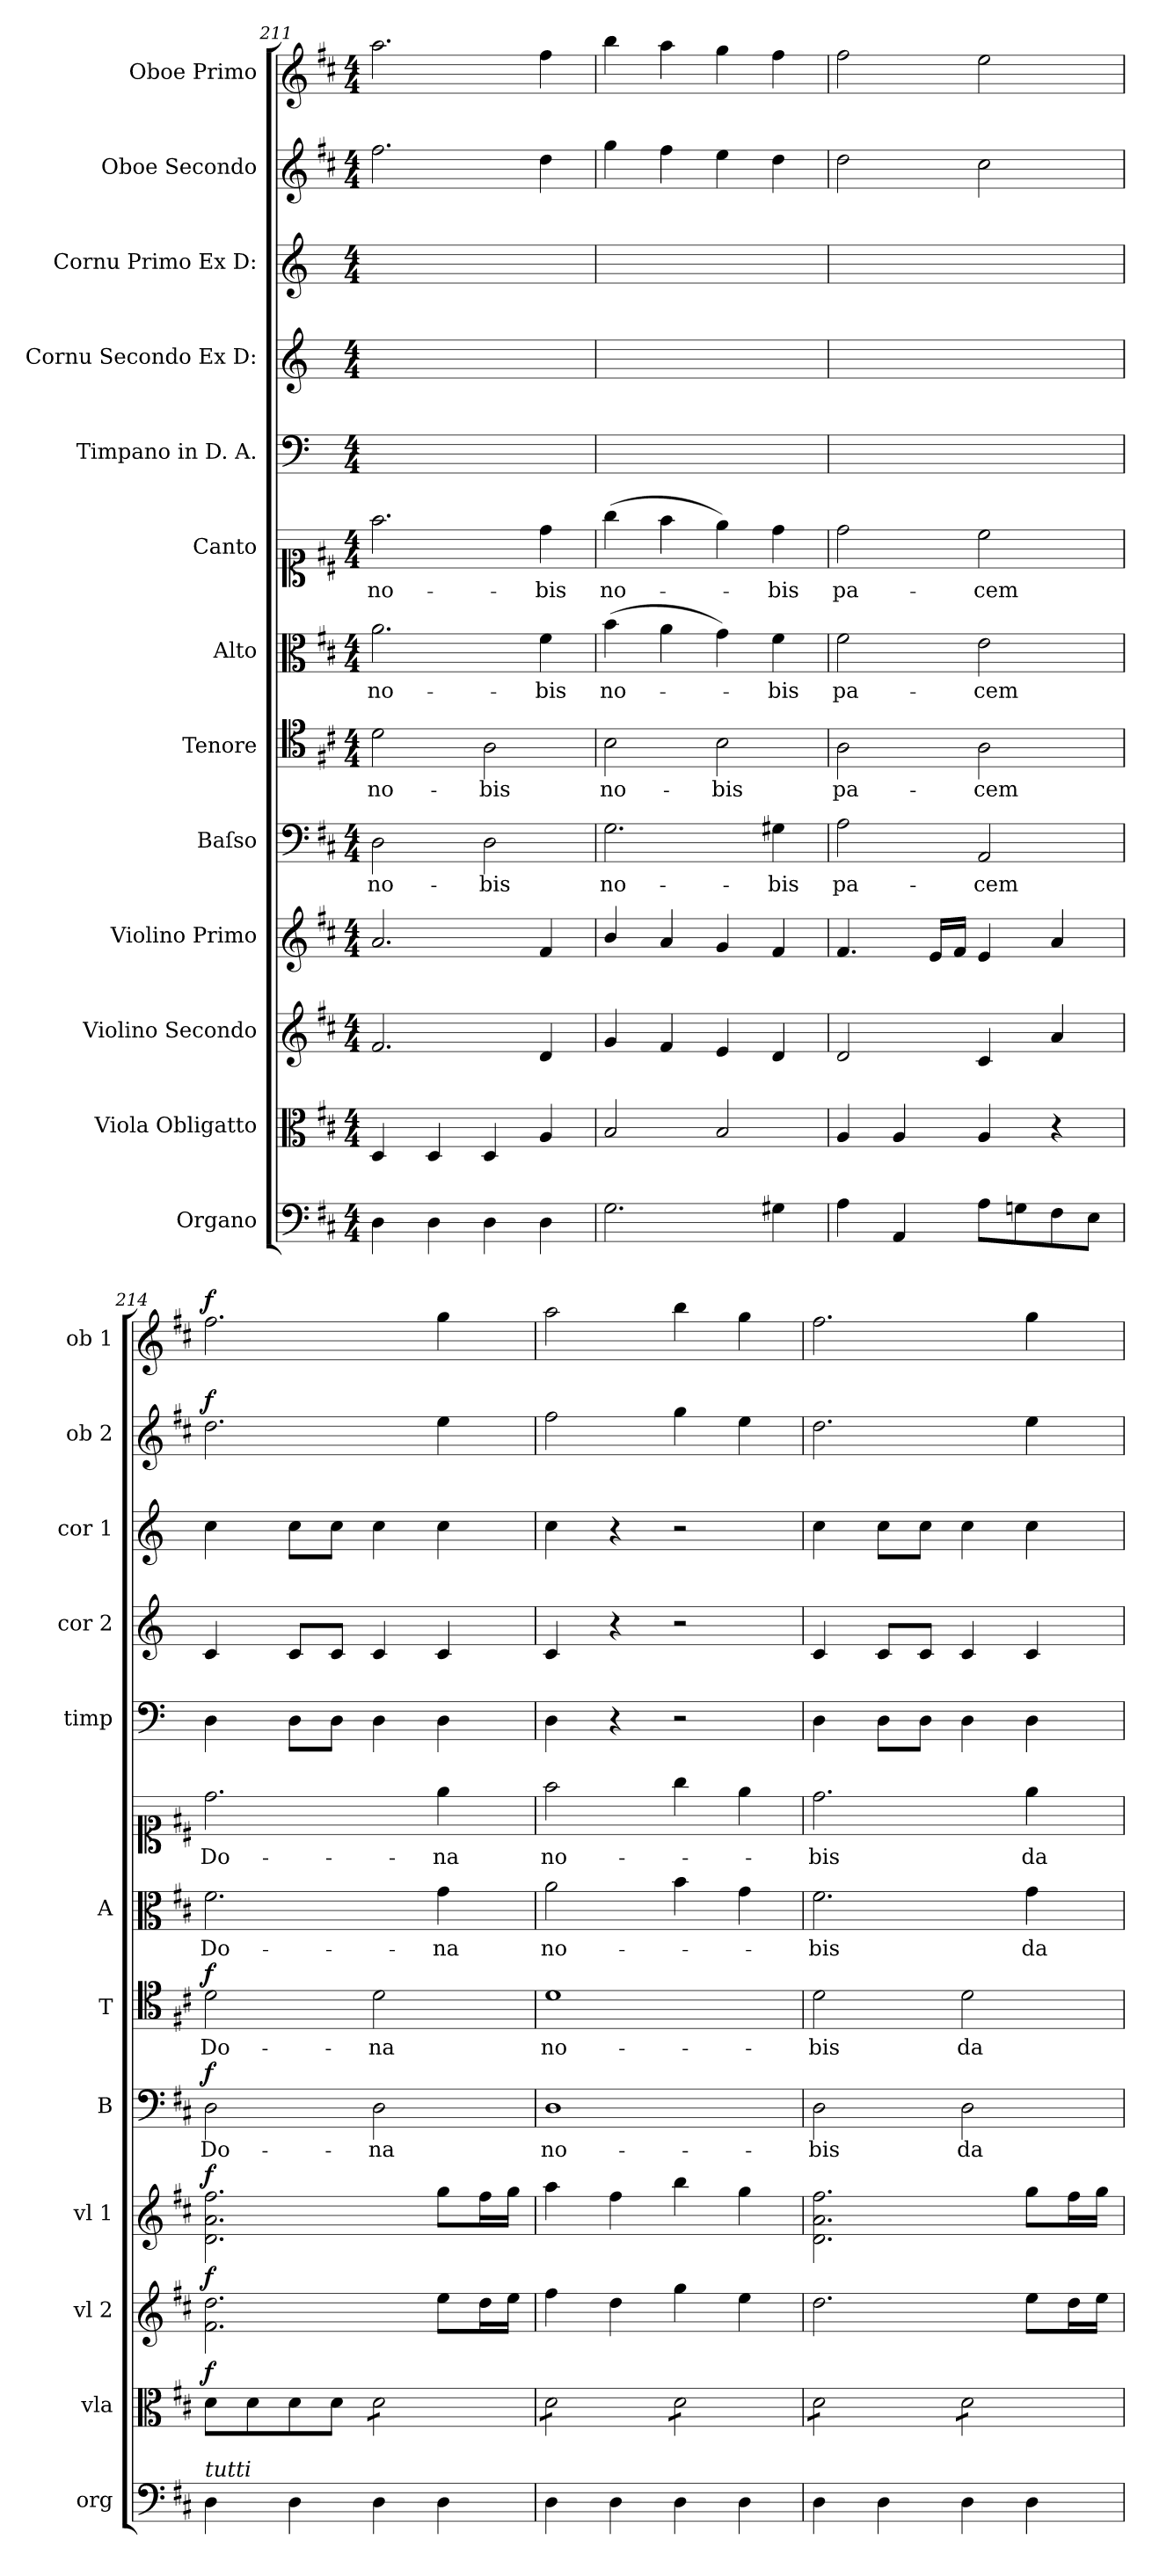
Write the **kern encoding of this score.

**kern	**kern	**dynam	**kern	**dynam	**kern	**dynam	**kern	**text	**dynam	**kern	**text	**dynam	**kern	**text	**kern	**text	**kern	**kern	**kern	**kern	**dynam	**kern	**dynam
*part13	*part12	*part12	*part11	*part11	*part10	*part10	*part9	*part9	*part9	*part8	*part8	*part8	*part7	*part7	*part6	*part6	*part5	*part4	*part3	*part2	*part2	*part1	*part1
*staff13	*staff12	*staff12	*staff11	*staff11	*staff10	*staff10	*staff9	*staff9	*staff9	*staff8	*staff8	*staff8	*staff7	*staff7	*staff6	*staff6	*staff5	*staff4	*staff3	*staff2	*staff2	*staff1	*staff1
*I"Organo	*I"Viola Obligatto	*	*I"Violino Secondo	*	*I"Violino Primo	*	*I"Baſso	*	*	*I"Tenore	*	*	*I"Alto	*	*I"Canto	*	*I"Timpano in D. A.	*I"Cornu Secondo Ex D:	*I"Cornu Primo Ex D:	*I"Oboe Secondo	*	*I"Oboe Primo	*
*I'org	*I'vla	*	*I'vl 2	*	*I'vl 1	*	*I'B	*	*	*I'T	*	*	*I'A	*	*	*	*I'timp	*I'cor 2	*I'cor 1	*I'ob 2	*	*I'ob 1	*
*clefF4	*clefC3	*	*clefG2	*	*clefG2	*	*clefF4	*	*	*clefC4	*	*	*clefC3	*	*clefC1	*	*clefF4	*clefG2	*clefG2	*clefG2	*	*clefG2	*
*	*	*	*	*	*	*	*	*	*	*	*	*	*	*	*	*	*	*ITrd6c10	*ITrd6c10	*	*	*	*
*k[f#c#]	*k[f#c#]	*	*k[f#c#]	*	*k[f#c#]	*	*k[f#c#]	*	*	*k[f#c#]	*	*	*k[f#c#]	*	*k[f#c#]	*	*k[]	*k[f#c#]	*k[f#c#]	*k[f#c#]	*	*k[f#c#]	*
*D:	*D:	*	*D:	*	*D:	*	*D:	*	*	*D:	*	*	*D:	*	*D:	*	*	*	*	*D:	*	*D:	*
*M4/4	*M4/4	*	*M4/4	*	*M4/4	*	*M4/4	*	*	*M4/4	*	*	*M4/4	*	*M4/4	*	*M4/4	*M4/4	*M4/4	*M4/4	*	*M4/4	*
=211	=211	=211	=211	=211	=211	=211	=211	=211	=211	=211	=211	=211	=211	=211	=211	=211	=211	=211	=211	=211	=211	=211	=211
4D\	4D/	.	2.f#/	.	2.a/	.	2D\	no-	.	2d\	no-	.	2.a\	no-	2.ff#\	no-	1ryy	1ryy	1ryy	2.ff#\	.	2.aa\	.
4D\	4D/	.	.	.	.	.	.	.	.	.	.	.	.	.	.	.	.	.	.	.	.	.	.
4D\	4D/	.	.	.	.	.	2D\	-bis	.	2A\	-bis	.	.	.	.	.	.	.	.	.	.	.	.
4D\	4A/	.	4d/	.	4f#/	.	.	.	.	.	.	.	4f#\	-bis	4dd\	-bis	.	.	.	4dd\	.	4ff#\	.
=212	=212	=212	=212	=212	=212	=212	=212	=212	=212	=212	=212	=212	=212	=212	=212	=212	=212	=212	=212	=212	=212	=212	=212
!	!	!	!	!	!	!	!	!LO:LY:i	!	!	!LO:LY:i	!	!	!LO:LY:i	!	!	!	!	!	!	!	!	!
2.G\	2B/	.	4g/	.	4b/	.	2.G\	no-	.	2B\	no-	.	(4b\	no-	(4gg\	no-	1ryy	1ryy	1ryy	4gg\	.	4bb\	.
.	.	.	4f#/	.	4a/	.	.	.	.	.	.	.	4a\	.	4ff#\	.	.	.	.	4ff#\	.	4aa\	.
!	!	!	!	!	!	!	!	!	!	!	!LO:LY:i	!	!	!	!	!	!	!	!	!	!	!	!
.	2B/	.	4e/	.	4g/	.	.	.	.	2B\	-bis	.	4g\)	.	4ee\)	.	.	.	.	4ee\	.	4gg\	.
!	!	!	!	!	!	!	!	!LO:LY:i	!	!	!	!	!	!LO:LY:i	!	!	!	!	!	!	!	!	!
4G#X\	.	.	4d/	.	4f#/	.	4G#X\	-bis	.	.	.	.	4f#\	-bis	4dd\	-bis	.	.	.	4dd\	.	4ff#\	.
=213	=213	=213	=213	=213	=213	=213	=213	=213	=213	=213	=213	=213	=213	=213	=213	=213	=213	=213	=213	=213	=213	=213	=213
4A\	4A/	.	2d/	.	4.f#/	.	2A\	pa-	.	2A\	pa-	.	2f#\	pa-	2dd\	pa-	1ryy	1ryy	1ryy	2dd\	.	2ff#\	.
4AA/	4A/	.	.	.	.	.	.	.	.	.	.	.	.	.	.	.	.	.	.	.	.	.	.
.	.	.	.	.	16e/LL	.	.	.	.	.	.	.	.	.	.	.	.	.	.	.	.	.	.
.	.	.	.	.	16f#/JJ	.	.	.	.	.	.	.	.	.	.	.	.	.	.	.	.	.	.
8A\L	4A/	.	4c#/	.	4e/	.	2AA/	-cem	.	2A\	-cem	.	2e\	-cem	2cc#\	-cem	.	.	.	2cc#\	.	2ee\	.
8Gn\	.	.	.	.	.	.	.	.	.	.	.	.	.	.	.	.	.	.	.	.	.	.	.
8F#\	4r	.	4a/	.	4a/	.	.	.	.	.	.	.	.	.	.	.	.	.	.	.	.	.	.
8E\J	.	.	.	.	.	.	.	.	.	.	.	.	.	.	.	.	.	.	.	.	.	.	.
=214	=214	=214	=214	=214	=214	=214	=214	=214	=214	=214	=214	=214	=214	=214	=214	=214	=214	=214	=214	=214	=214	=214	=214
!LO:TX:a:i:t=tutti	!	!	!	!	!	!	!	!	!	!	!	!	!	!	!	!	!	!	!	!	!	!	!
!	!	!LO:DY:a	!	!LO:DY:a	!	!LO:DY:a	!	!	!LO:DY:a	!	!	!LO:DY:a	!	!	!	!	!	!	!	!	!LO:DY:a	!	!LO:DY:a
4D\	8d\L	f	2.f#\ 2.dd\	f	2.d\ 2.a\ 2.ff#\	f	2D\	Do-	f	2d\	Do-	f	2.f#\	Do-	2.dd\	Do-	4D\	4D/	4d\	2.dd\	f	2.ff#\	f
.	8d\	.	.	.	.	.	.	.	.	.	.	.	.	.	.	.	.	.	.	.	.	.	.
4D\	8d\	.	.	.	.	.	.	.	.	.	.	.	.	.	.	.	8D\L	8D/L	8d\L	.	.	.	.
.	8d\J	.	.	.	.	.	.	.	.	.	.	.	.	.	.	.	8D\J	8D/J	8d\J	.	.	.	.
*	*tremolo	*	*	*	*	*	*	*	*	*	*	*	*	*	*	*	*	*	*	*	*	*	*
4D\	8d\L	.	.	.	.	.	2D\	-na	.	2d\	-na	.	.	.	.	.	4D\	4D/	4d\	.	.	.	.
.	8d\	.	.	.	.	.	.	.	.	.	.	.	.	.	.	.	.	.	.	.	.	.	.
4D\	8d\	.	8ee\L	.	8gg\L	.	.	.	.	.	.	.	4g\	-na	4ee\	-na	4D\	4D/	4d\	4ee\	.	4gg\	.
.	8d\J	.	16dd\L	.	16ff#\L	.	.	.	.	.	.	.	.	.	.	.	.	.	.	.	.	.	.
.	.	.	16ee\JJ	.	16gg\JJ	.	.	.	.	.	.	.	.	.	.	.	.	.	.	.	.	.	.
=215	=215	=215	=215	=215	=215	=215	=215	=215	=215	=215	=215	=215	=215	=215	=215	=215	=215	=215	=215	=215	=215	=215	=215
4D\	8d\L	.	4ff#\	.	4aa\	.	1D	no-	.	1d	no-	.	2a\	no-	2ff#\	no-	4D\	4D/	4d\	2ff#\	.	2aa\	.
.	8d\	.	.	.	.	.	.	.	.	.	.	.	.	.	.	.	.	.	.	.	.	.	.
4D\	8d\	.	4dd\	.	4ff#\	.	.	.	.	.	.	.	.	.	.	.	4r	4r	4r	.	.	.	.
.	8d\J	.	.	.	.	.	.	.	.	.	.	.	.	.	.	.	.	.	.	.	.	.	.
4D\	8d\L	.	4gg\	.	4bb\	.	.	.	.	.	.	.	4b\	.	4gg\	.	2r	2r	2r	4gg\	.	4bb\	.
.	8d\	.	.	.	.	.	.	.	.	.	.	.	.	.	.	.	.	.	.	.	.	.	.
4D\	8d\	.	4ee\	.	4gg\	.	.	.	.	.	.	.	4g\	.	4ee\	.	.	.	.	4ee\	.	4gg\	.
.	8d\J	.	.	.	.	.	.	.	.	.	.	.	.	.	.	.	.	.	.	.	.	.	.
=216	=216	=216	=216	=216	=216	=216	=216	=216	=216	=216	=216	=216	=216	=216	=216	=216	=216	=216	=216	=216	=216	=216	=216
4D\	8d\L	.	2.dd\	.	2.d\ 2.a\ 2.ff#\	.	2D\	-bis	.	2d\	-bis	.	2.f#\	-bis	2.dd\	-bis	4D\	4D/	4d\	2.dd\	.	2.ff#\	.
.	8d\	.	.	.	.	.	.	.	.	.	.	.	.	.	.	.	.	.	.	.	.	.	.
4D\	8d\	.	.	.	.	.	.	.	.	.	.	.	.	.	.	.	8D\L	8D/L	8d\L	.	.	.	.
.	8d\J	.	.	.	.	.	.	.	.	.	.	.	.	.	.	.	8D\J	8D/J	8d\J	.	.	.	.
4D\	8d\L	.	.	.	.	.	2D\	da	.	2d\	da	.	.	.	.	.	4D\	4D/	4d\	.	.	.	.
.	8d\	.	.	.	.	.	.	.	.	.	.	.	.	.	.	.	.	.	.	.	.	.	.
4D\	8d\	.	8ee\L	.	8gg\L	.	.	.	.	.	.	.	4g\	da	4ee\	da	4D\	4D/	4d\	4ee\	.	4gg\	.
.	8d\J	.	16dd\L	.	16ff#\L	.	.	.	.	.	.	.	.	.	.	.	.	.	.	.	.	.	.
*	*Xtremolo	*	*	*	*	*	*	*	*	*	*	*	*	*	*	*	*	*	*	*	*	*	*
.	.	.	16ee\JJ	.	16gg\JJ	.	.	.	.	.	.	.	.	.	.	.	.	.	.	.	.	.	.
=	=	=	=	=	=	=	=	=	=	=	=	=	=	=	=	=	=	=	=	=	=	=	=
*-	*-	*-	*-	*-	*-	*-	*-	*-	*-	*-	*-	*-	*-	*-	*-	*-	*-	*-	*-	*-	*-	*-	*-
